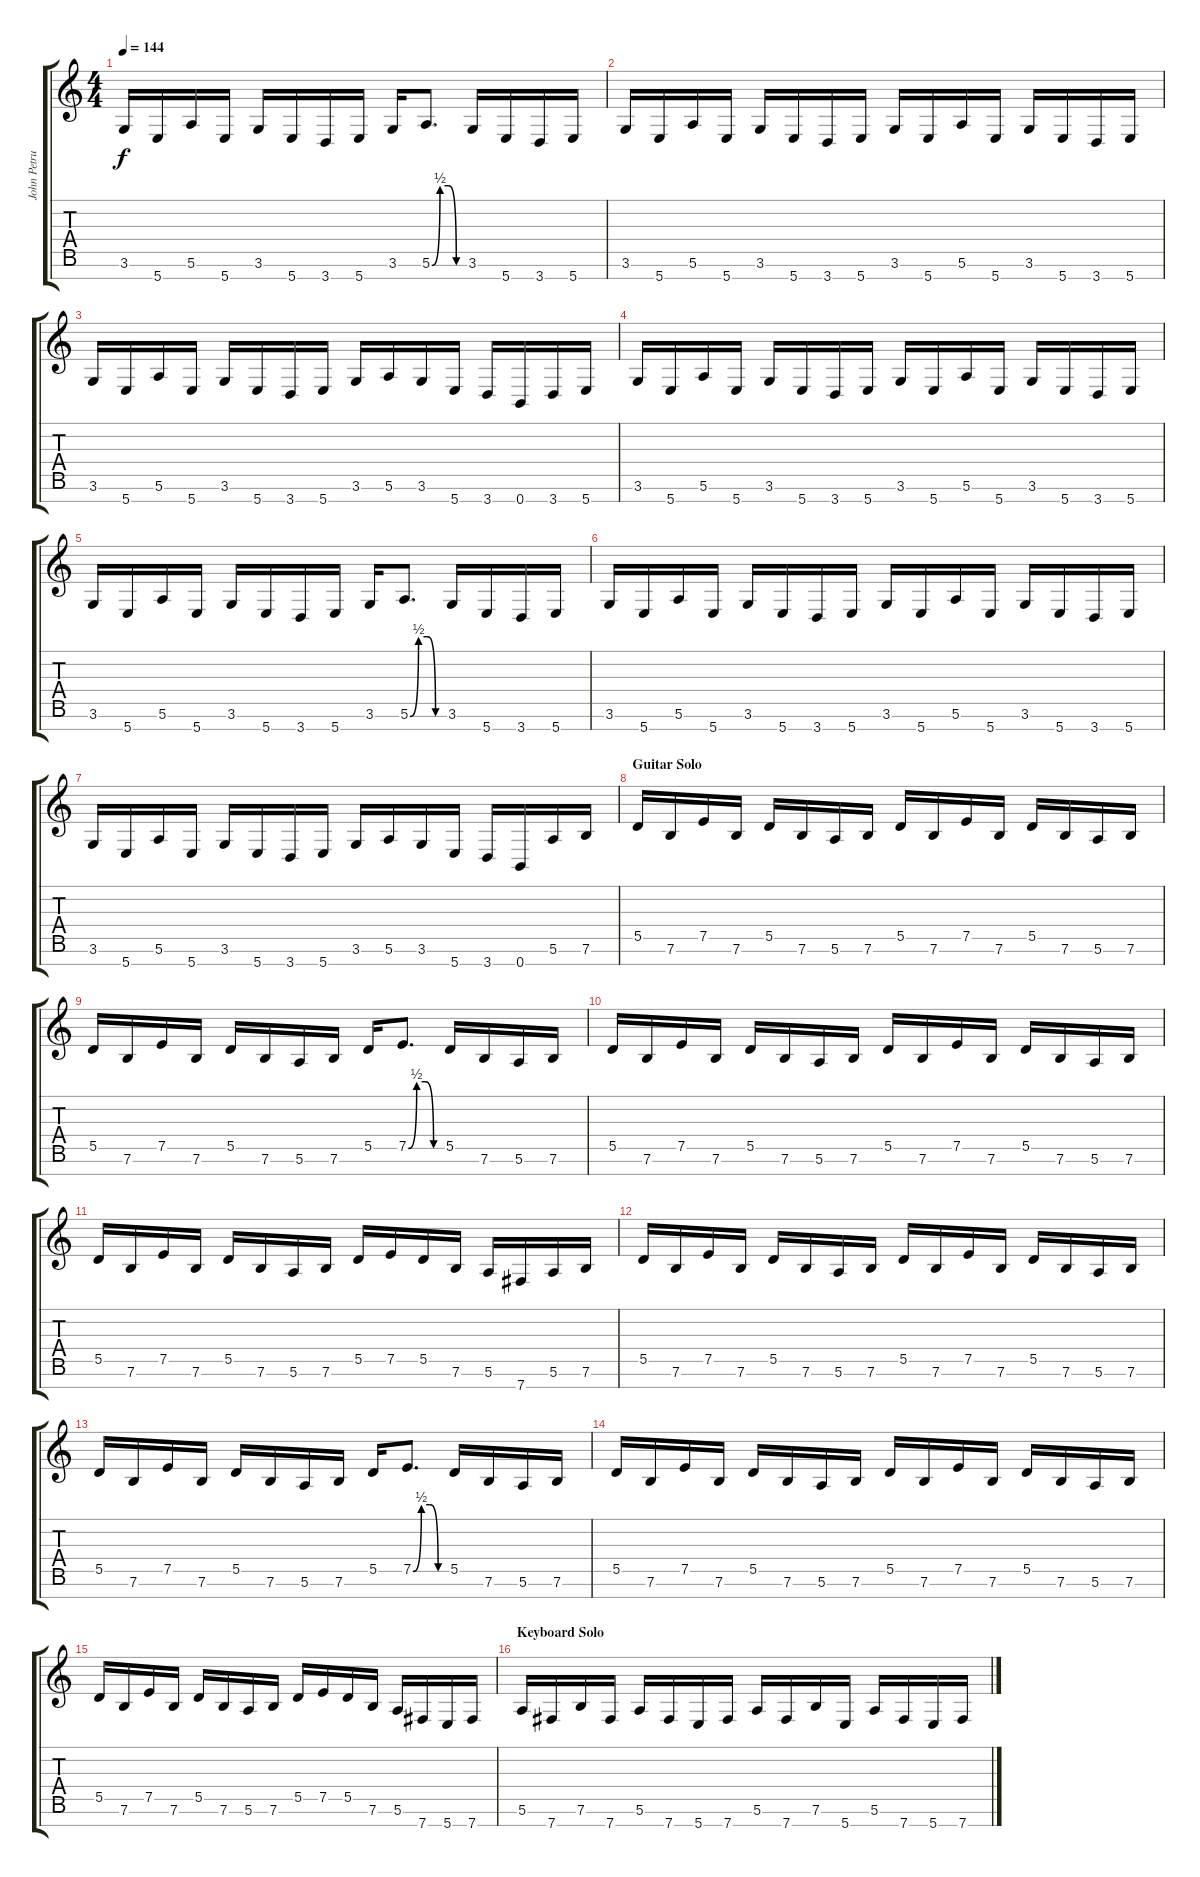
\track ("John Petrucci" "John Petru") {instrument distortionguitar}
\staff {score tabs}
\tuning (E4 B3 G3 D3 A2 E2 B1) {hide}
\ts (4 4)
\tempo 144
\clef g2
\ks c
3.6.16{dy f} 5.7.16 5.6.16 5.7.16 3.6.16 5.7.16 3.7.16 5.7.16 3.6.16 5.6{be (custom 0 0 15 2 30 2 45 0 60 0)}.8{d} 3.6.16 5.7.16 3.7.16 5.7.16 |
3.6.16 5.7.16 5.6.16 5.7.16 3.6.16 5.7.16 3.7.16 5.7.16 3.6.16 5.7.16 5.6.16 5.7.16 3.6.16 5.7.16 3.7.16 5.7.16 |
3.6.16 5.7.16 5.6.16 5.7.16 3.6.16 5.7.16 3.7.16 5.7.16 3.6.16 5.6.16 3.6.16 5.7.16 3.7.16 0.7.16 3.7.16 5.7.16 |
3.6.16 5.7.16 5.6.16 5.7.16 3.6.16 5.7.16 3.7.16 5.7.16 3.6.16 5.7.16 5.6.16 5.7.16 3.6.16 5.7.16 3.7.16 5.7.16 |
3.6.16 5.7.16 5.6.16 5.7.16 3.6.16 5.7.16 3.7.16 5.7.16 3.6.16 5.6{be (custom 0 0 15 2 30 2 45 0 60 0)}.8{d} 3.6.16 5.7.16 3.7.16 5.7.16 |
3.6.16 5.7.16 5.6.16 5.7.16 3.6.16 5.7.16 3.7.16 5.7.16 3.6.16 5.7.16 5.6.16 5.7.16 3.6.16 5.7.16 3.7.16 5.7.16 |
3.6.16 5.7.16 5.6.16 5.7.16 3.6.16 5.7.16 3.7.16 5.7.16 3.6.16 5.6.16 3.6.16 5.7.16 3.7.16 0.7.16 5.6.16 7.6.16 |
\section ("" "Guitar Solo")
5.5.16 7.6.16 7.5.16 7.6.16 5.5.16 7.6.16 5.6.16 7.6.16 5.5.16 7.6.16 7.5.16 7.6.16 5.5.16 7.6.16 5.6.16 7.6.16 |
5.5.16 7.6.16 7.5.16 7.6.16 5.5.16 7.6.16 5.6.16 7.6.16 5.5.16 7.5{be (custom 0 0 15 2 30 2 45 0 60 0)}.8{d} 5.5.16 7.6.16 5.6.16 7.6.16 |
5.5.16 7.6.16 7.5.16 7.6.16 5.5.16 7.6.16 5.6.16 7.6.16 5.5.16 7.6.16 7.5.16 7.6.16 5.5.16 7.6.16 5.6.16 7.6.16 |
5.5.16 7.6.16 7.5.16 7.6.16 5.5.16 7.6.16 5.6.16 7.6.16 5.5.16 7.5.16 5.5.16 7.6.16 5.6.16 7.7.16 5.6.16 7.6.16 |
5.5.16 7.6.16 7.5.16 7.6.16 5.5.16 7.6.16 5.6.16 7.6.16 5.5.16 7.6.16 7.5.16 7.6.16 5.5.16 7.6.16 5.6.16 7.6.16 |
5.5.16 7.6.16 7.5.16 7.6.16 5.5.16 7.6.16 5.6.16 7.6.16 5.5.16 7.5{be (custom 0 0 15 2 30 2 45 0 60 0)}.8{d} 5.5.16 7.6.16 5.6.16 7.6.16 |
5.5.16 7.6.16 7.5.16 7.6.16 5.5.16 7.6.16 5.6.16 7.6.16 5.5.16 7.6.16 7.5.16 7.6.16 5.5.16 7.6.16 5.6.16 7.6.16 |
5.5.16 7.6.16 7.5.16 7.6.16 5.5.16 7.6.16 5.6.16 7.6.16 5.5.16 7.5.16 5.5.16 7.6.16 5.6.16 7.7.16 5.7.16 7.7.16 |
\section ("" "Keyboard Solo")
5.6.16 7.7.16 7.6.16 7.7.16 5.6.16 7.7.16 5.7.16 7.7.16 5.6.16 7.7.16 7.6.16 5.7.16 5.6.16 7.7.16 5.7.16 7.7.16
